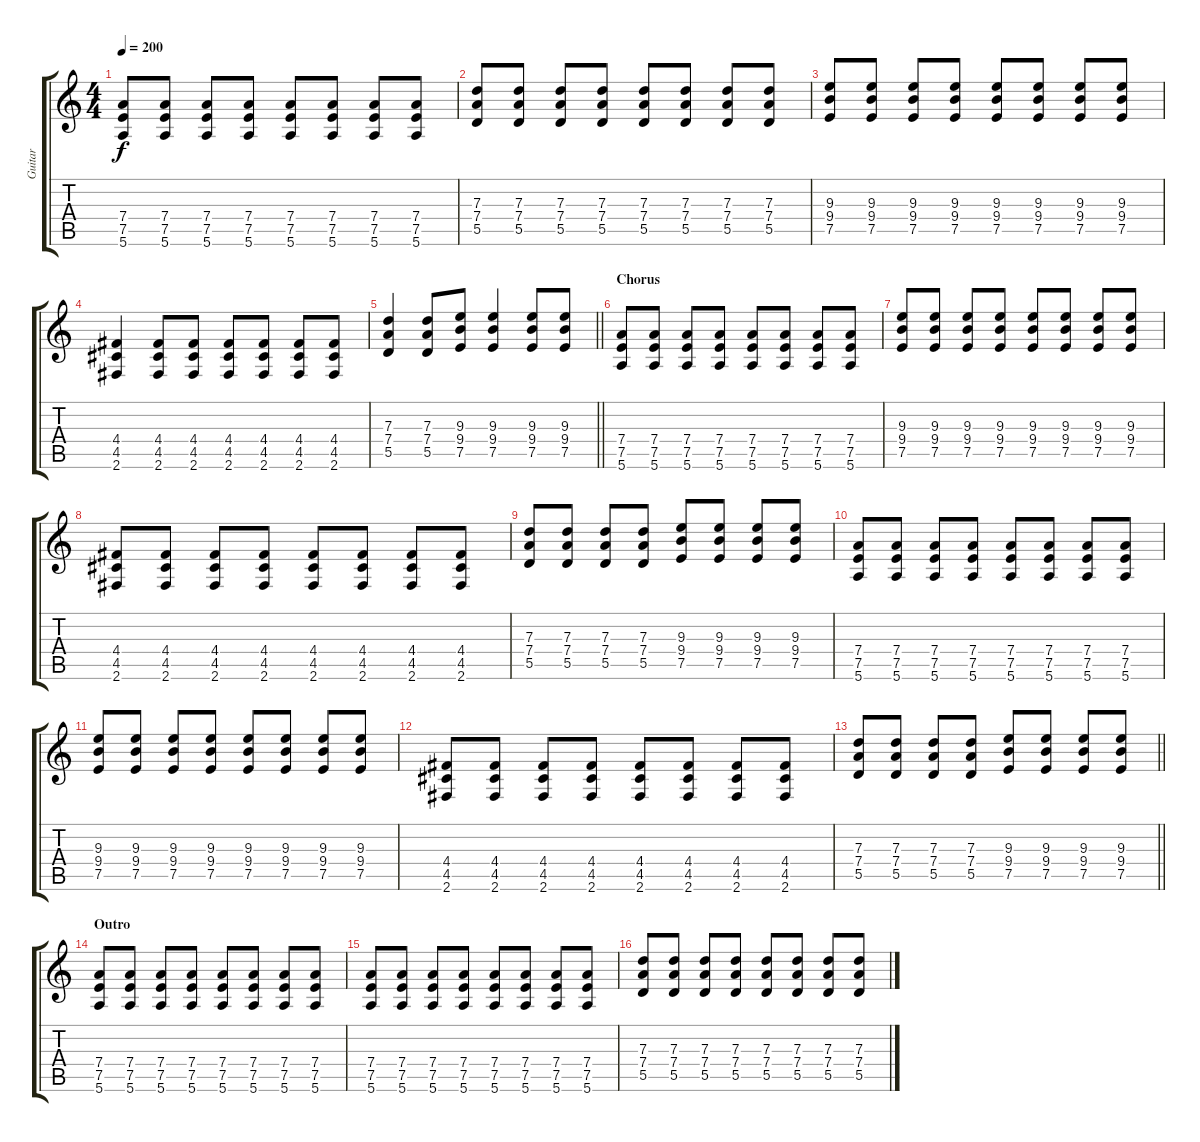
\track ("Guitar" "Guitar") {instrument distortionguitar}
\staff {score tabs}
\tuning (E4 B3 G3 D3 A2 E2) {hide}
\ts (4 4)
\tempo 200
\clef g2
\ks c
(7.4 7.5 5.6).8{dy f} (7.4 7.5 5.6).8 (7.4 7.5 5.6).8 (7.4 7.5 5.6).8 (7.4 7.5 5.6).8 (7.4 7.5 5.6).8 (7.4 7.5 5.6).8 (7.4 7.5 5.6).8 |
(7.3 7.4 5.5).8 (7.3 7.4 5.5).8 (7.3 7.4 5.5).8 (7.3 7.4 5.5).8 (7.3 7.4 5.5).8 (7.3 7.4 5.5).8 (7.3 7.4 5.5).8 (7.3 7.4 5.5).8 |
(9.3 9.4 7.5).8 (9.3 9.4 7.5).8 (9.3 9.4 7.5).8 (9.3 9.4 7.5).8 (9.3 9.4 7.5).8 (9.3 9.4 7.5).8 (9.3 9.4 7.5).8 (9.3 9.4 7.5).8 |
(4.4 4.5 2.6).4 (4.4 4.5 2.6).8 (4.4 4.5 2.6).8 (4.4 4.5 2.6).8 (4.4 4.5 2.6).8 (4.4 4.5 2.6).8 (4.4 4.5 2.6).8 |
\barLineRight lightlight
(7.3 7.4 5.5).4 (7.3 7.4 5.5).8 (9.3 9.4 7.5).8 (9.3 9.4 7.5).4 (9.3 9.4 7.5).8 (9.3 9.4 7.5).8 |
\section ("" "Chorus")
(7.4 7.5 5.6).8 (7.4 7.5 5.6).8 (7.4 7.5 5.6).8 (7.4 7.5 5.6).8 (7.4 7.5 5.6).8 (7.4 7.5 5.6).8 (7.4 7.5 5.6).8 (7.4 7.5 5.6).8 |
(9.3 9.4 7.5).8 (9.3 9.4 7.5).8 (9.3 9.4 7.5).8 (9.3 9.4 7.5).8 (9.3 9.4 7.5).8 (9.3 9.4 7.5).8 (9.3 9.4 7.5).8 (9.3 9.4 7.5).8 |
(4.4 4.5 2.6).8 (4.4 4.5 2.6).8 (4.4 4.5 2.6).8 (4.4 4.5 2.6).8 (4.4 4.5 2.6).8 (4.4 4.5 2.6).8 (4.4 4.5 2.6).8 (4.4 4.5 2.6).8 |
(7.3 7.4 5.5).8 (7.3 7.4 5.5).8 (7.3 7.4 5.5).8 (7.3 7.4 5.5).8 (9.3 9.4 7.5).8 (9.3 9.4 7.5).8 (9.3 9.4 7.5).8 (9.3 9.4 7.5).8 |
(7.4 7.5 5.6).8 (7.4 7.5 5.6).8 (7.4 7.5 5.6).8 (7.4 7.5 5.6).8 (7.4 7.5 5.6).8 (7.4 7.5 5.6).8 (7.4 7.5 5.6).8 (7.4 7.5 5.6).8 |
(9.3 9.4 7.5).8 (9.3 9.4 7.5).8 (9.3 9.4 7.5).8 (9.3 9.4 7.5).8 (9.3 9.4 7.5).8 (9.3 9.4 7.5).8 (9.3 9.4 7.5).8 (9.3 9.4 7.5).8 |
(4.4 4.5 2.6).8 (4.4 4.5 2.6).8 (4.4 4.5 2.6).8 (4.4 4.5 2.6).8 (4.4 4.5 2.6).8 (4.4 4.5 2.6).8 (4.4 4.5 2.6).8 (4.4 4.5 2.6).8 |
\barLineRight lightlight
(7.3 7.4 5.5).8 (7.3 7.4 5.5).8 (7.3 7.4 5.5).8 (7.3 7.4 5.5).8 (9.3 9.4 7.5).8 (9.3 9.4 7.5).8 (9.3 9.4 7.5).8 (9.3 9.4 7.5).8 |
\section ("" "Outro")
(7.4 7.5 5.6).8 (7.4 7.5 5.6).8 (7.4 7.5 5.6).8 (7.4 7.5 5.6).8 (7.4 7.5 5.6).8 (7.4 7.5 5.6).8 (7.4 7.5 5.6).8 (7.4 7.5 5.6).8 |
(7.4 7.5 5.6).8 (7.4 7.5 5.6).8 (7.4 7.5 5.6).8 (7.4 7.5 5.6).8 (7.4 7.5 5.6).8 (7.4 7.5 5.6).8 (7.4 7.5 5.6).8 (7.4 7.5 5.6).8 |
(7.3 7.4 5.5).8 (7.3 7.4 5.5).8 (7.3 7.4 5.5).8 (7.3 7.4 5.5).8 (7.3 7.4 5.5).8 (7.3 7.4 5.5).8 (7.3 7.4 5.5).8 (7.3 7.4 5.5).8
